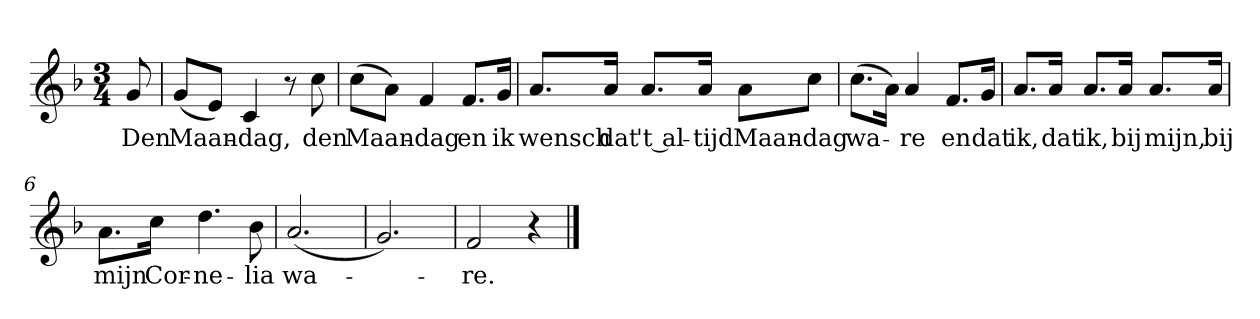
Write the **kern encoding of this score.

**kern	**text
*part1	*part1
*staff1	*staff1
*clefG2	*
*k[b-]	*
*F:	*
*M3/4	*
*MM120	*
=	=
8g	Den
=1	=1
(8g/L	Maan-
8e/J)	.
4c	-dag,
8r	.
8cc	den
=2	=2
(8cc\L	Maan-
8a\J)	.
4f	-dag
8.f/L	en
16g/Jk	ik
=3	=3
8.a/L	wensch
16a/Jk	dat
8.a/L	't al-
16a/Jk	-tijd
8a\L	Maan-
8cc\J	-dag
=4	=4
(8.cc\L	wa-
16a\Jk)	.
4a	-re
8.f/L	en
16g/Jk	dat
=5	=5
8.a/L	ik,
16a/Jk	dat
8.a/L	ik,
16a/Jk	bij
8.a/L	mijn,
16a/Jk	bij
=6	=6
8.a\L	mijn
16cc\Jk	Cor-
4.dd	-ne-
8b-	-lia
=7	=7
(2.a	wa-
=8	=8
2.g)	.
=9	=9
2f	-re.
4r	.
==	==
*-	*-
